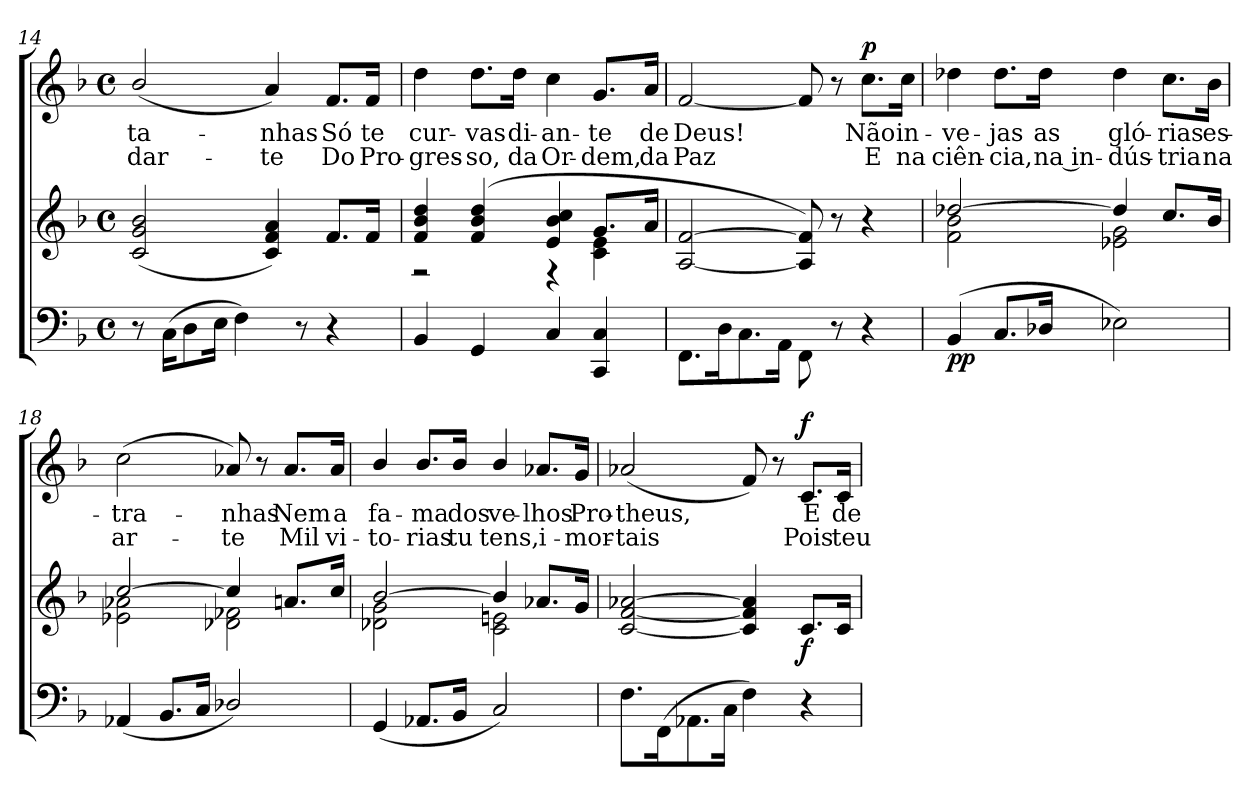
**kern	**kern	**dynam	**kern	**text	**text	**dynam
*part2	*part2	*part2	*part1	*part1	*part1	*part1
*staff3	*staff2	*staff2/3	*staff1	*staff1	*staff1	*staff1
*clefF4	*clefG2	*	*clefG2	*	*	*
*k[b-]	*k[b-]	*	*k[b-]	*	*	*
*F:	*F:	*	*F:	*	*	*
*M4/4	*M4/4	*	*M4/4	*	*	*
*met(c)	*met(c)	*	*met(c)	*	*	*
=14	=14	=14	=14	=14	=14	=14
8r	(<2b-/ 2g/ 2c/	.	(<2b-/	-ta-	-dar-	.
(>16C\KL	.	.	.	.	.	.
8D\	.	.	.	.	.	.
16E\Jk	.	.	.	.	.	.
4F\)	.	.	.	.	.	.
.	4a/ 4f/ 4c/)	.	4a/)	nhas	-te	.
8r	.	.	.	.	.	.
4r	8.f/L	.	8.f/L	Só	Do	.
.	16f/Jk	.	16f/Jk	te	Pro-	.
=15	=15	=15	=15	=15	=15	=15
*	*^	*	*	*	*	*
4BB-/	4dd/ 4b-/ 4f/	2rF	.	4dd\	cur-	-gres-	.
4GG/	(>4dd/ 4b-/ 4f/	.	.	8.dd\L	-vas	-so,	.
.	.	.	.	16dd\Jk	di-	da	.
4C/	4cc/ 4b-/ 4e/	4rF	.	4cc\	-an-	Or-	.
4C/ 4CC/	8.g/L	4e\ 4c\	.	8.g/L	-te	dem,	.
.	16a/Jk	.	.	16a/Jk	de	da	.
*	*v	*v	*	*	*	*	*
!!LO:LB:g=z
=16	=16	=16	=16	=16	=16	=16
8.FF\L	[2f/ [2A/	.	[2f/	Deus!	Paz	.
16D\k	.	.	.	.	.	.
8.C\	.	.	.	.	.	.
16AA\Jk	.	.	.	.	.	.
8FF\	8f]/ 8A]/)	.	8f/]	.	.	.
8r	8r	.	8r	.	.	.
!	!	!	!	!	!	!LO:DY:a
4r	4r	.	8.cc\L	Não	E	p
.	.	.	16cc\Jk	in-	na	.
=17	=17	=17	=17	=17	=17	=17
*	*^	*	*	*	*	*
!	!	!	!LO:DY:b=2	!	!	!	!
!	!	!	!LO:DY:n=1:b	!	!	!	!
(>4BB-/	[2dd-X/	2b-\ 2f\	p p	4dd-X\	-ve-	ciên-	.
8.C/L	.	.	.	8.dd-\L	-jas	-cia,	.
16D-X/Jk	.	.	.	16dd-\Jk	as	na in-	.
2E-X\)	4dd-/]	2g\ 2e-X\	.	4dd-\	gló-	-dús-	.
.	8.cc/L	.	.	8.cc\L	-rias	-tria	.
.	16b-/Jk	.	.	16b-\Jk	es-	na	.
=18	=18	=18	=18	=18	=18	=18	=18
(<4AA-X/	[2cc/	2a-X\ 2e-X\	.	(>2cc\	-tra-	ar-	.
8.BB-/L	.	.	.	.	.	.	.
16C/Jk	.	.	.	.	.	.	.
2D-X/)	4cc/]	2f-X\ 2d-X\	.	8a-X/)	-nhas	-te	.
.	.	.	.	8r	.	.	.
.	8.a/L	.	.	8.a-/L	Nem	Mil	.
.	16cc/Jk	.	.	16a-/Jk	a	vi-	.
!!LO:LB:g=z
=19	=19	=19	=19	=19	=19	=19	=19
(<4GG/	[2b-/	2g\ 2d-X\	.	4b-/	fa-	-to-	.
8.AA-X/L	.	.	.	8.b-/L	-ma	-rias	.
16BB-/Jk	.	.	.	16b-/Jk	dos	tu	.
2C/)	4b-/]	2en\ 2c\	.	4b-/	ve-	tens,	.
.	8.a-X/L	.	.	8.a-X/L	-lhos	i-	.
.	16g/Jk	.	.	16g/Jk	Pro-	-mor-	.
*	*v	*v	*	*	*	*	*
=20	=20	=20	=20	=20	=20	=20
8.F\L	[2a-X/ [2f/ [2c/	.	(<2a-X/	theus,	-tais	.
(>16FF\k	.	.	.	.	.	.
8.AA-X\	.	.	.	.	.	.
16C\Jk	.	.	.	.	.	.
4F\)	4a-]/ 4f]/ 4c]/	.	8f/)	.	.	.
.	.	.	8r	.	.	.
!	!	!LO:DY:b	!	!	!	!LO:DY:a
4r	8.c/L	f	8.c/L	E	Pois	f
.	16c/Jk	.	16c/Jk	de	teu	.
=	=	=	=	=	=	=
*-	*-	*-	*-	*-	*-	*-
